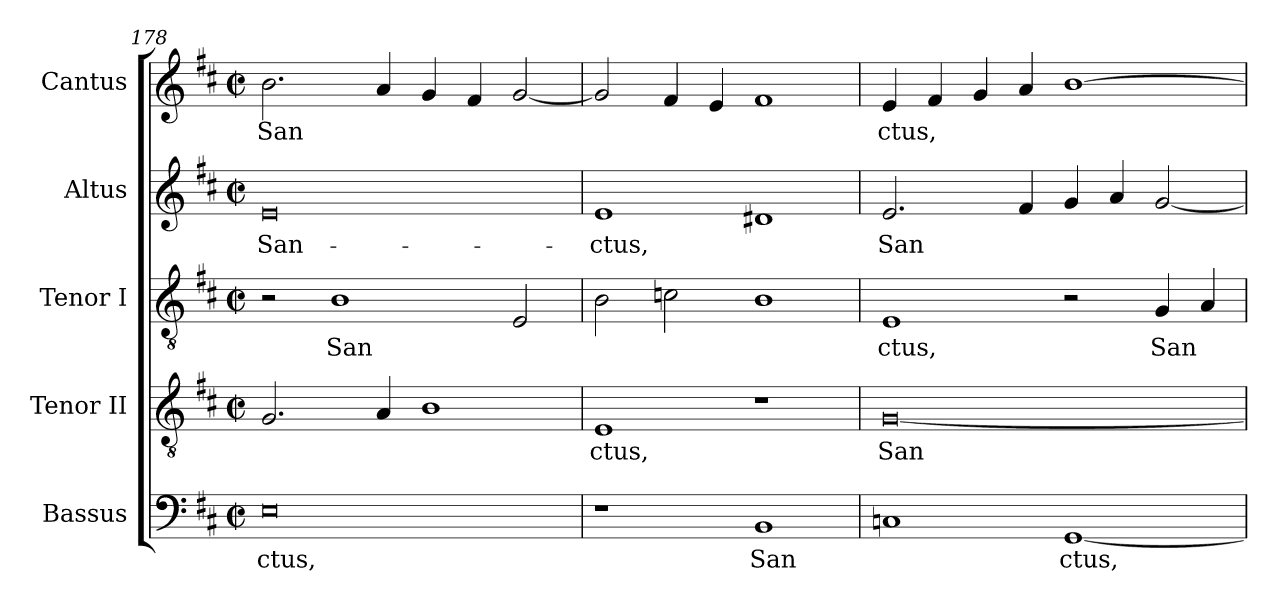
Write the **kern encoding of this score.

**kern	**text	**kern	**text	**kern	**text	**kern	**text	**kern	**text
*part5	*part5	*part4	*part4	*part3	*part3	*part2	*part2	*part1	*part1
*staff5	*staff5	*staff4	*staff4	*staff3	*staff3	*staff2	*staff2	*staff1	*staff1
*I"Bassus	*	*I"Tenor II	*	*I"Tenor I	*	*I"Altus	*	*I"Cantus	*
*I'B	*	*I'T II	*	*I'T I	*	*I'A	*	*I'C	*
*clefF4	*	*clefGv2	*	*clefGv2	*	*clefG2	*	*clefG2	*
*k[f#c#]	*	*k[f#c#]	*	*k[f#c#]	*	*k[f#c#]	*	*k[f#c#]	*
*D:	*	*D:	*	*D:	*	*D:	*	*D:	*
*M2/2	*	*M2/2	*	*M2/2	*	*M2/2	*	*M2/2	*
*met(c|)	*	*met(c|)	*	*met(c|)	*	*met(c|)	*	*met(c|)	*
=178	=178	=178	=178	=178	=178	=178	=178	=178	=178
!	!LO:LY:b:cj	!	!LO:LY:b:cj	!	!	!	!LO:LY:b:cj	!	!LO:LY:b:cj
0E	ctus,	2.G/	.	2r	.	0e	San-	2.b\	San
!	!	!	!	!	!LO:LY:b:cj	!	!	!	!
.	.	.	.	1B	San-	.	.	.	.
!	!	!	!LO:LY:b:cj	!	!	!	!	!	!LO:LY:b:cj
.	.	4A/	.	.	.	.	.	4a/	.
!	!	!	!LO:LY:b:cj	!	!	!	!	!	!LO:LY:b:cj
.	.	1B	.	.	.	.	.	4g/	.
!	!	!	!	!	!	!	!	!	!LO:LY:b:cj
.	.	.	.	.	.	.	.	4f#/	.
!	!	!	!	!	!LO:LY:b:cj	!	!	!	!LO:LY:b:cj
.	.	.	.	2E/	--	.	.	[<2g/	.
=179	=179	=179	=179	=179	=179	=179	=179	=179	=179
!	!	!	!LO:LY:b:cj	!	!LO:LY:b:cj	!	!LO:LY:b:cj	!	!LO:LY:b:cj
1r	.	1E	ctus,	2B\	--	1e	-ctus,	2g/]	.
!	!	!	!	!	!LO:LY:b:cj	!	!	!	!LO:LY:b:cj
.	.	.	.	2c\	--	.	.	4f#/	.
!	!	!	!	!	!	!	!	!	!LO:LY:b:cj
.	.	.	.	.	.	.	.	4e/	.
!	!LO:LY:b:cj	!	!	!	!LO:LY:b:cj	!	!LO:LY:b:cj	!	!LO:LY:b:cj
1BB	San	1r	.	1B	--	1d#X	.	1f#	.
=180	=180	=180	=180	=180	=180	=180	=180	=180	=180
!	!LO:LY:b:cj	!	!LO:LY:b:cj	!	!LO:LY:b:cj	!	!LO:LY:b:cj	!	!LO:LY:b:cj
1Cn	.	[<0G	San	1E	-ctus,	2.e/	San-	4e/	ctus,
!	!	!	!	!	!	!	!	!	!LO:LY:b:cj
.	.	.	.	.	.	.	.	4f#/	.
!	!	!	!	!	!	!	!	!	!LO:LY:b:cj
.	.	.	.	.	.	.	.	4g/	.
!	!	!	!	!	!	!	!LO:LY:b:cj	!	!LO:LY:b:cj
.	.	.	.	.	.	4f#/	--	4a/	.
!	!LO:LY:b:cj	!	!	!	!	!	!LO:LY:b:cj	!	!LO:LY:b:cj
[<1GG	ctus,	.	.	2r	.	4g/	--	[>1b	.
!	!	!	!	!	!	!	!LO:LY:b:cj	!	!
.	.	.	.	.	.	4a/	--	.	.
!	!	!	!	!	!LO:LY:b:cj	!	!LO:LY:b:cj	!	!
.	.	.	.	4G/	San-	[<2g/	--	.	.
!	!	!	!	!	!LO:LY:b:cj	!	!	!	!
.	.	.	.	4A/	--	.	.	.	.
=	=	=	=	=	=	=	=	=	=
*-	*-	*-	*-	*-	*-	*-	*-	*-	*-
